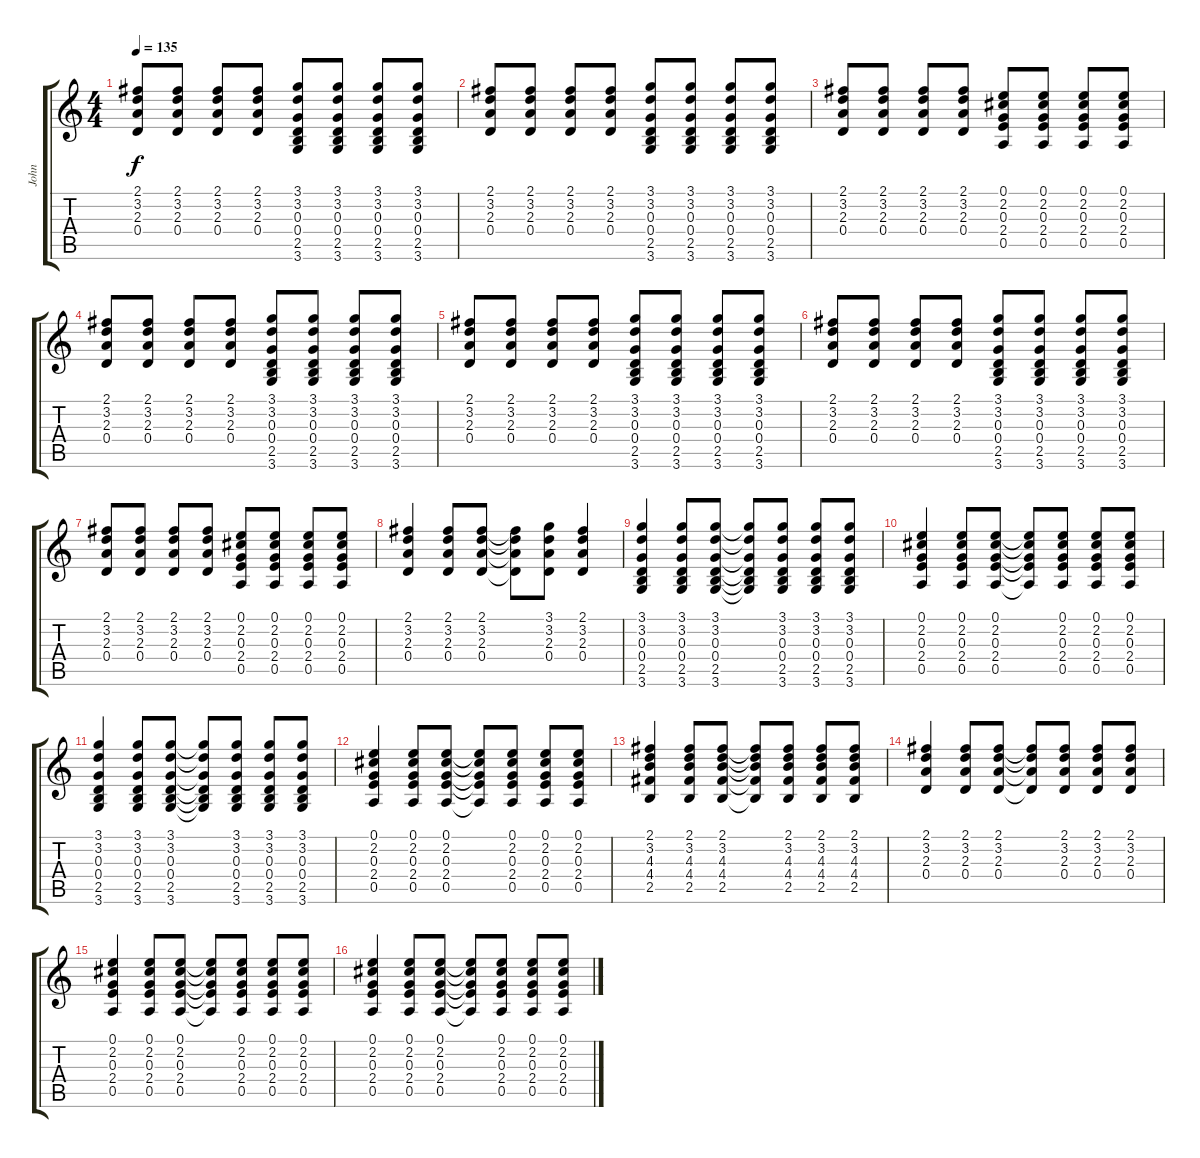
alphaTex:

\track ("John" "John") {instrument acousticguitarsteel}
\staff {score tabs}
\tuning (E4 B3 G3 D3 A2 E2) {hide}
\ts (4 4)
\tempo 135
\clef g2
\ks c
(2.1 3.2 2.3 0.4).8{dy f} (2.1 3.2 2.3 0.4).8 (2.1 3.2 2.3 0.4).8 (2.1 3.2 2.3 0.4).8 (3.1 3.2 0.3 0.4 2.5 3.6).8 (3.1 3.2 0.3 0.4 2.5 3.6).8 (3.1 3.2 0.3 0.4 2.5 3.6).8 (3.1 3.2 0.3 0.4 2.5 3.6).8 |
(2.1 3.2 2.3 0.4).8 (2.1 3.2 2.3 0.4).8 (2.1 3.2 2.3 0.4).8 (2.1 3.2 2.3 0.4).8 (3.1 3.2 0.3 0.4 2.5 3.6).8 (3.1 3.2 0.3 0.4 2.5 3.6).8 (3.1 3.2 0.3 0.4 2.5 3.6).8 (3.1 3.2 0.3 0.4 2.5 3.6).8 |
(2.1 3.2 2.3 0.4).8 (2.1 3.2 2.3 0.4).8 (2.1 3.2 2.3 0.4).8 (2.1 3.2 2.3 0.4).8 (0.1 2.2 0.3 2.4 0.5).8 (0.1 2.2 0.3 2.4 0.5).8 (0.1 2.2 0.3 2.4 0.5).8 (0.1 2.2 0.3 2.4 0.5).8 |
(2.1 3.2 2.3 0.4).8 (2.1 3.2 2.3 0.4).8 (2.1 3.2 2.3 0.4).8 (2.1 3.2 2.3 0.4).8 (3.1 3.2 0.3 0.4 2.5 3.6).8 (3.1 3.2 0.3 0.4 2.5 3.6).8 (3.1 3.2 0.3 0.4 2.5 3.6).8 (3.1 3.2 0.3 0.4 2.5 3.6).8 |
(2.1 3.2 2.3 0.4).8 (2.1 3.2 2.3 0.4).8 (2.1 3.2 2.3 0.4).8 (2.1 3.2 2.3 0.4).8 (3.1 3.2 0.3 0.4 2.5 3.6).8 (3.1 3.2 0.3 0.4 2.5 3.6).8 (3.1 3.2 0.3 0.4 2.5 3.6).8 (3.1 3.2 0.3 0.4 2.5 3.6).8 |
(2.1 3.2 2.3 0.4).8 (2.1 3.2 2.3 0.4).8 (2.1 3.2 2.3 0.4).8 (2.1 3.2 2.3 0.4).8 (3.1 3.2 0.3 0.4 2.5 3.6).8 (3.1 3.2 0.3 0.4 2.5 3.6).8 (3.1 3.2 0.3 0.4 2.5 3.6).8 (3.1 3.2 0.3 0.4 2.5 3.6).8 |
(2.1 3.2 2.3 0.4).8 (2.1 3.2 2.3 0.4).8 (2.1 3.2 2.3 0.4).8 (2.1 3.2 2.3 0.4).8 (0.1 2.2 0.3 2.4 0.5).8 (0.1 2.2 0.3 2.4 0.5).8 (0.1 2.2 0.3 2.4 0.5).8 (0.1 2.2 0.3 2.4 0.5).8 |
(2.1 3.2 2.3 0.4).4 (2.1 3.2 2.3 0.4).8 (2.1 3.2 2.3 0.4).8 (2.1{t} 3.2{t} 2.3{t} 0.4{t}).8 (3.1 3.2 2.3 0.4).8 (2.1 3.2 2.3 0.4).4 |
(3.1 3.2 0.3 0.4 2.5 3.6).4 (3.1 3.2 0.3 0.4 2.5 3.6).8 (3.1 3.2 0.3 0.4 2.5 3.6).8 (3.1{t} 3.2{t} 0.3{t} 0.4{t} 2.5{t} 3.6{t}).8 (3.1 3.2 0.3 0.4 2.5 3.6).8 (3.1 3.2 0.3 0.4 2.5 3.6).8 (3.1 3.2 0.3 0.4 2.5 3.6).8 |
(0.1 2.2 0.3 2.4 0.5).4 (0.1 2.2 0.3 2.4 0.5).8 (0.1 2.2 0.3 2.4 0.5).8 (0.1{t} 2.2{t} 0.3{t} 2.4{t} 0.5{t}).8 (0.1 2.2 0.3 2.4 0.5).8 (0.1 2.2 0.3 2.4 0.5).8 (0.1 2.2 0.3 2.4 0.5).8 |
(3.1 3.2 0.3 0.4 2.5 3.6).4 (3.1 3.2 0.3 0.4 2.5 3.6).8 (3.1 3.2 0.3 0.4 2.5 3.6).8 (3.1{t} 3.2{t} 0.3{t} 0.4{t} 2.5{t} 3.6{t}).8 (3.1 3.2 0.3 0.4 2.5 3.6).8 (3.1 3.2 0.3 0.4 2.5 3.6).8 (3.1 3.2 0.3 0.4 2.5 3.6).8 |
(0.1 2.2 0.3 2.4 0.5).4 (0.1 2.2 0.3 2.4 0.5).8 (0.1 2.2 0.3 2.4 0.5).8 (0.1{t} 2.2{t} 0.3{t} 2.4{t} 0.5{t}).8 (0.1 2.2 0.3 2.4 0.5).8 (0.1 2.2 0.3 2.4 0.5).8 (0.1 2.2 0.3 2.4 0.5).8 |
(2.1 3.2 4.3 4.4 2.5).4 (2.1 3.2 4.3 4.4 2.5).8 (2.1 3.2 4.3 4.4 2.5).8 (2.1{t} 3.2{t} 4.3{t} 4.4{t} 2.5{t}).8 (2.1 3.2 4.3 4.4 2.5).8 (2.1 3.2 4.3 4.4 2.5).8 (2.1 3.2 4.3 4.4 2.5).8 |
(2.1 3.2 2.3 0.4).4 (2.1 3.2 2.3 0.4).8 (2.1 3.2 2.3 0.4).8 (2.1{t} 3.2{t} 2.3{t} 0.4{t}).8 (2.1 3.2 2.3 0.4).8 (2.1 3.2 2.3 0.4).8 (2.1 3.2 2.3 0.4).8 |
(0.1 2.2 0.3 2.4 0.5).4 (0.1 2.2 0.3 2.4 0.5).8 (0.1 2.2 0.3 2.4 0.5).8 (0.1{t} 2.2{t} 0.3{t} 2.4{t} 0.5{t}).8 (0.1 2.2 0.3 2.4 0.5).8 (0.1 2.2 0.3 2.4 0.5).8 (0.1 2.2 0.3 2.4 0.5).8 |
(0.1 2.2 0.3 2.4 0.5).4 (0.1 2.2 0.3 2.4 0.5).8 (0.1 2.2 0.3 2.4 0.5).8 (0.1{t} 2.2{t} 0.3{t} 2.4{t} 0.5{t}).8 (0.1 2.2 0.3 2.4 0.5).8 (0.1 2.2 0.3 2.4 0.5).8 (0.1 2.2 0.3 2.4 0.5).8
